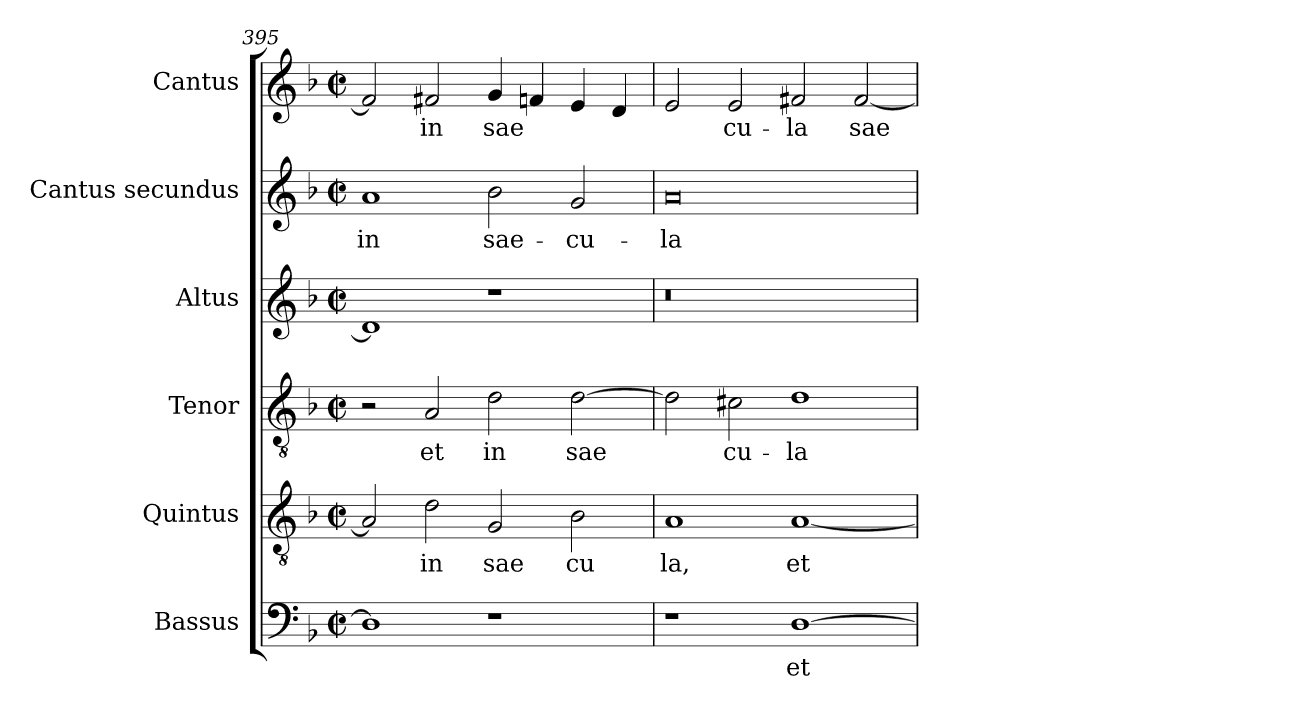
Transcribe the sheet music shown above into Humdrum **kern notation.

**kern	**text	**kern	**text	**kern	**text	**kern	**text	**kern	**text	**kern	**text
*part6	*part6	*part5	*part5	*part4	*part4	*part3	*part3	*part2	*part2	*part1	*part1
*staff6	*staff6	*staff5	*staff5	*staff4	*staff4	*staff3	*staff3	*staff2	*staff2	*staff1	*staff1
*I"Bassus	*	*I"Quintus	*	*I"Tenor	*	*I"Altus	*	*I"Cantus  secundus	*	*I"Cantus	*
*I'B	*	*I'Q	*	*I'T	*	*I'A	*	*	*	*I'C	*
*clefF4	*	*clefGv2	*	*clefGv2	*	*clefG2	*	*clefG2	*	*clefG2	*
*k[b-]	*	*k[b-]	*	*k[b-]	*	*k[b-]	*	*k[b-]	*	*k[b-]	*
*F:	*	*F:	*	*F:	*	*F:	*	*F:	*	*F:	*
*M2/2	*	*M2/2	*	*M2/2	*	*M2/2	*	*M2/2	*	*M2/2	*
*met(c|)	*	*met(c|)	*	*met(c|)	*	*met(c|)	*	*met(c|)	*	*met(c|)	*
=395	=395	=395	=395	=395	=395	=395	=395	=395	=395	=395	=395
!	!LO:LY:b:cj	!	!LO:LY:b:cj	!	!	!	!LO:LY:b:cj	!	!LO:LY:b:cj	!	!LO:LY:b:cj
1D]	.	2A/]	.	2r	.	1d]	.	1a	in	2f#/]	.
!	!	!	!LO:LY:b:cj	!	!LO:LY:b:cj	!	!	!	!	!	!LO:LY:b:cj
.	.	2d\	in	2A/	et	.	.	.	.	2f#X/	in
!	!	!	!LO:LY:b:cj	!	!LO:LY:b:cj	!	!	!	!LO:LY:b:cj	!	!LO:LY:b:cj
1r	.	2G/	sae	2d\	in	1r	.	2b-\	sae-	4g/	sae-
!	!	!	!	!	!	!	!	!	!	!	!LO:LY:b:cj
.	.	.	.	.	.	.	.	.	.	4fn/	--
!	!	!	!LO:LY:b:cj	!	!LO:LY:b:cj	!	!	!	!LO:LY:b:cj	!	!LO:LY:b:cj
.	.	2B-\	cu	[>2d\	sae-	.	.	2g/	-cu-	4e/	--
!	!	!	!	!	!	!	!	!	!	!	!LO:LY:b:cj
.	.	.	.	.	.	.	.	.	.	4d/	--
=396	=396	=396	=396	=396	=396	=396	=396	=396	=396	=396	=396
!	!	!	!LO:LY:b:cj	!	!LO:LY:b:cj	!	!	!	!LO:LY:b:cj	!	!LO:LY:b:cj
1r	.	1A	la,	2d\]	--	0r	.	0a	-la	2e/	--
!	!	!	!	!	!LO:LY:b:cj	!	!	!	!	!	!LO:LY:b:cj
.	.	.	.	2c#\	-cu-	.	.	.	.	2e/	-cu-
!	!LO:LY:b:cj	!	!LO:LY:b:cj	!	!LO:LY:b:cj	!	!	!	!	!	!LO:LY:b:cj
[>1D	et	[<1A	et	1d	-la	.	.	.	.	2f#X/	-la
!	!	!	!	!	!	!	!	!	!	!	!LO:LY:b:cj
.	.	.	.	.	.	.	.	.	.	[<2f#/	sae-
=	=	=	=	=	=	=	=	=	=	=	=
*-	*-	*-	*-	*-	*-	*-	*-	*-	*-	*-	*-
